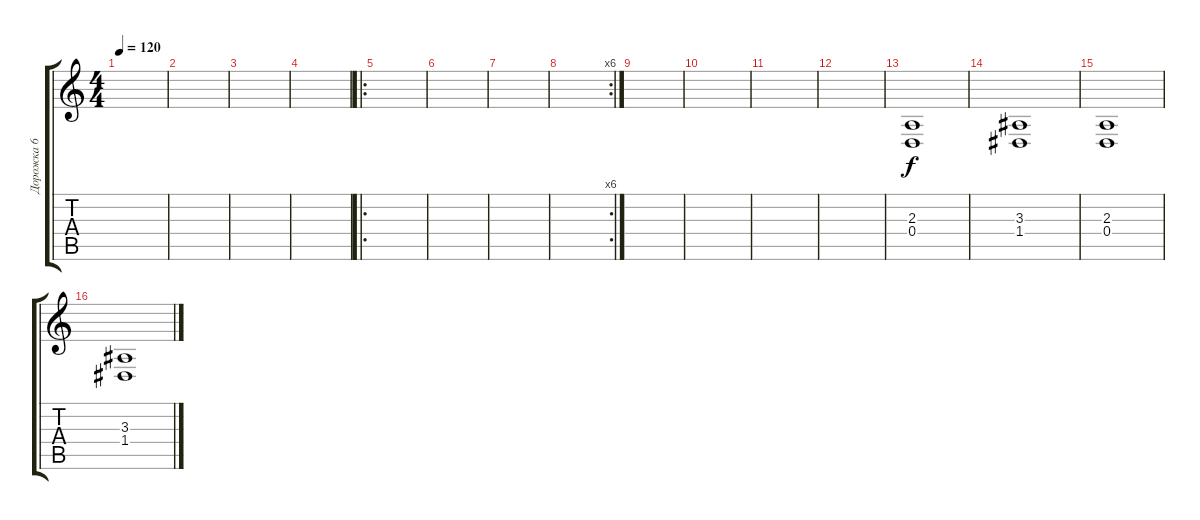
\track ("Дорожка 6" "Дорожка 6") {instrument synthstrings2}
\staff {score tabs}
\tuning (E4 B3 G3 D3 A2 E2) {hide}
\ts (4 4)
\tempo 120
\clef g2
\ks c
|
|
|
|
\ro
|
|
|
\rc 6
|
|
|
|
|
(2.3 0.4).1 |
(3.3 1.4).1 |
(2.3 0.4).1 |
(3.3 1.4).1
